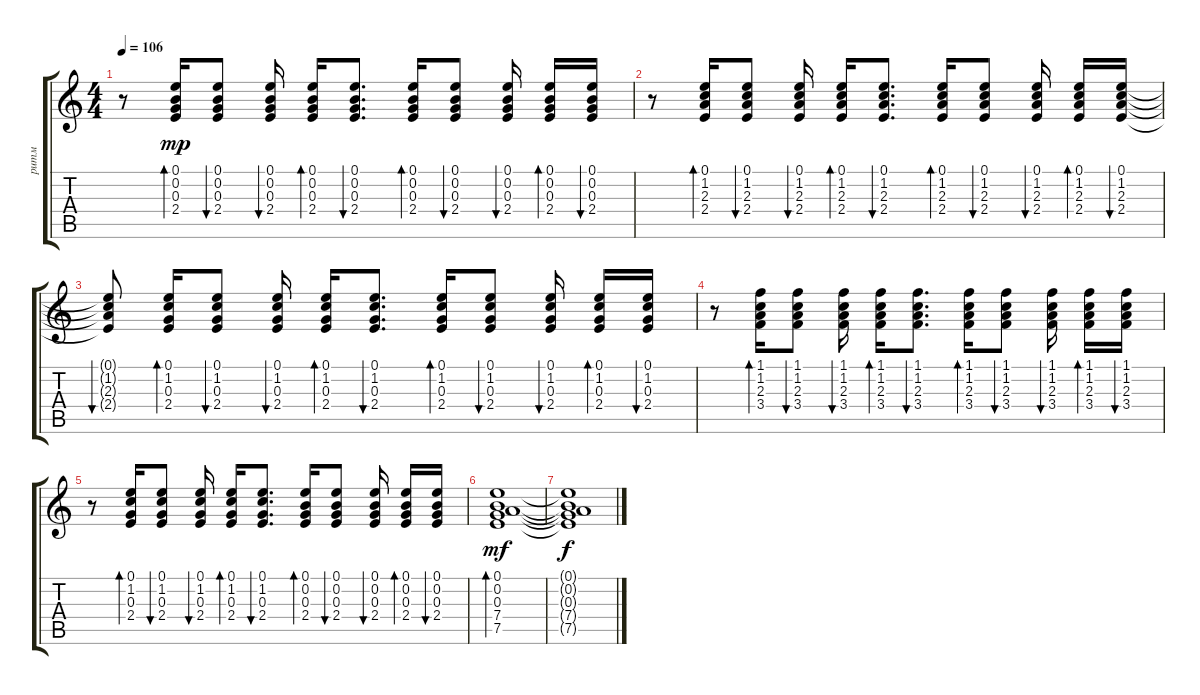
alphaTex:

\track ("ритм" "ритм") {instrument acousticguitarsteel}
\staff {score tabs}
\tuning (E4 B3 G3 D3 A2 E2) {hide}
\ts (4 4)
\tempo 106
\clef g2
\ks aminor
r.8{dy mp} (0.1 0.2 0.3 2.4).16{bd 60} (0.1 0.2 0.3 2.4).8{bu 60} (0.1 0.2 0.3 2.4).16{bu 60 beam split} (0.1 0.2 0.3 2.4).16{bd 60} (0.1 0.2 0.3 2.4).8{d bu 60} (0.1 0.2 0.3 2.4).16{bd 60} (0.1 0.2 0.3 2.4).8{bu 60} (0.1 0.2 0.3 2.4).16{bu 60 beam split} (0.1 0.2 0.3 2.4).16{bd 60} (0.1 0.2 0.3 2.4).16{bu 60} |
r.8 (0.1 1.2 2.3 2.4).16{bd 60} (0.1 1.2 2.3 2.4).8{bu 60} (0.1 1.2 2.3 2.4).16{bu 60 beam split} (0.1 1.2 2.3 2.4).16{bd 60} (0.1 1.2 2.3 2.4).8{d bu 60} (0.1 1.2 2.3 2.4).16{bd 60} (0.1 1.2 2.3 2.4).8{bu 60} (0.1 1.2 2.3 2.4).16{bu 60 beam split} (0.1 1.2 2.3 2.4).16{bd 60} (0.1 1.2 2.3 2.4).16{bu 60} |
(0.1{t} 1.2{t} 2.3{t} 2.4{t}).8{bu 60 beam split} (0.1 1.2 0.3 2.4).16{bd 60} (0.1 1.2 0.3 2.4).8{bu 60} (0.1 1.2 0.3 2.4).16{bu 60 beam split} (0.1 1.2 0.3 2.4).16{bd 60} (0.1 1.2 0.3 2.4).8{d bu 60} (0.1 1.2 0.3 2.4).16{bd 60} (0.1 1.2 0.3 2.4).8{bu 60} (0.1 1.2 0.3 2.4).16{bu 60 beam split} (0.1 1.2 0.3 2.4).16{bd 60} (0.1 1.2 0.3 2.4).16{bu 60} |
r.8 (1.1 1.2 2.3 3.4).16{bd 60} (1.1 1.2 2.3 3.4).8{bu 60} (1.1 1.2 2.3 3.4).16{bu 60 beam split} (1.1 1.2 2.3 3.4).16{bd 60} (1.1 1.2 2.3 3.4).8{d bu 60} (1.1 1.2 2.3 3.4).16{bd 60} (1.1 1.2 2.3 3.4).8{bu 60} (1.1 1.2 2.3 3.4).16{bu 60 beam split} (1.1 1.2 2.3 3.4).16{bd 60} (1.1 1.2 2.3 3.4).16{bu 60} |
r.8 (0.1 1.2 0.3 2.4).16{bd 60} (0.1 1.2 0.3 2.4).8{bu 60} (0.1 1.2 0.3 2.4).16{bu 60 beam split} (0.1 1.2 0.3 2.4).16{bd 60} (0.1 1.2 0.3 2.4).8{d bu 60} (0.1 0.2 0.3 2.4).16{bd 60} (0.1 0.2 0.3 2.4).8{bu 60} (0.1 0.2 0.3 2.4).16{bu 60 beam split} (0.1 0.2 0.3 2.4).16{bd 60} (0.1 0.2 0.3 2.4).16{bu 60} |
(0.1 0.2 0.3 7.4 7.5).1{bd 60 dy mf} |
(0.1{t} 0.2{t} 0.3{t} 7.4{t} 7.5{t}).1{dy f}
